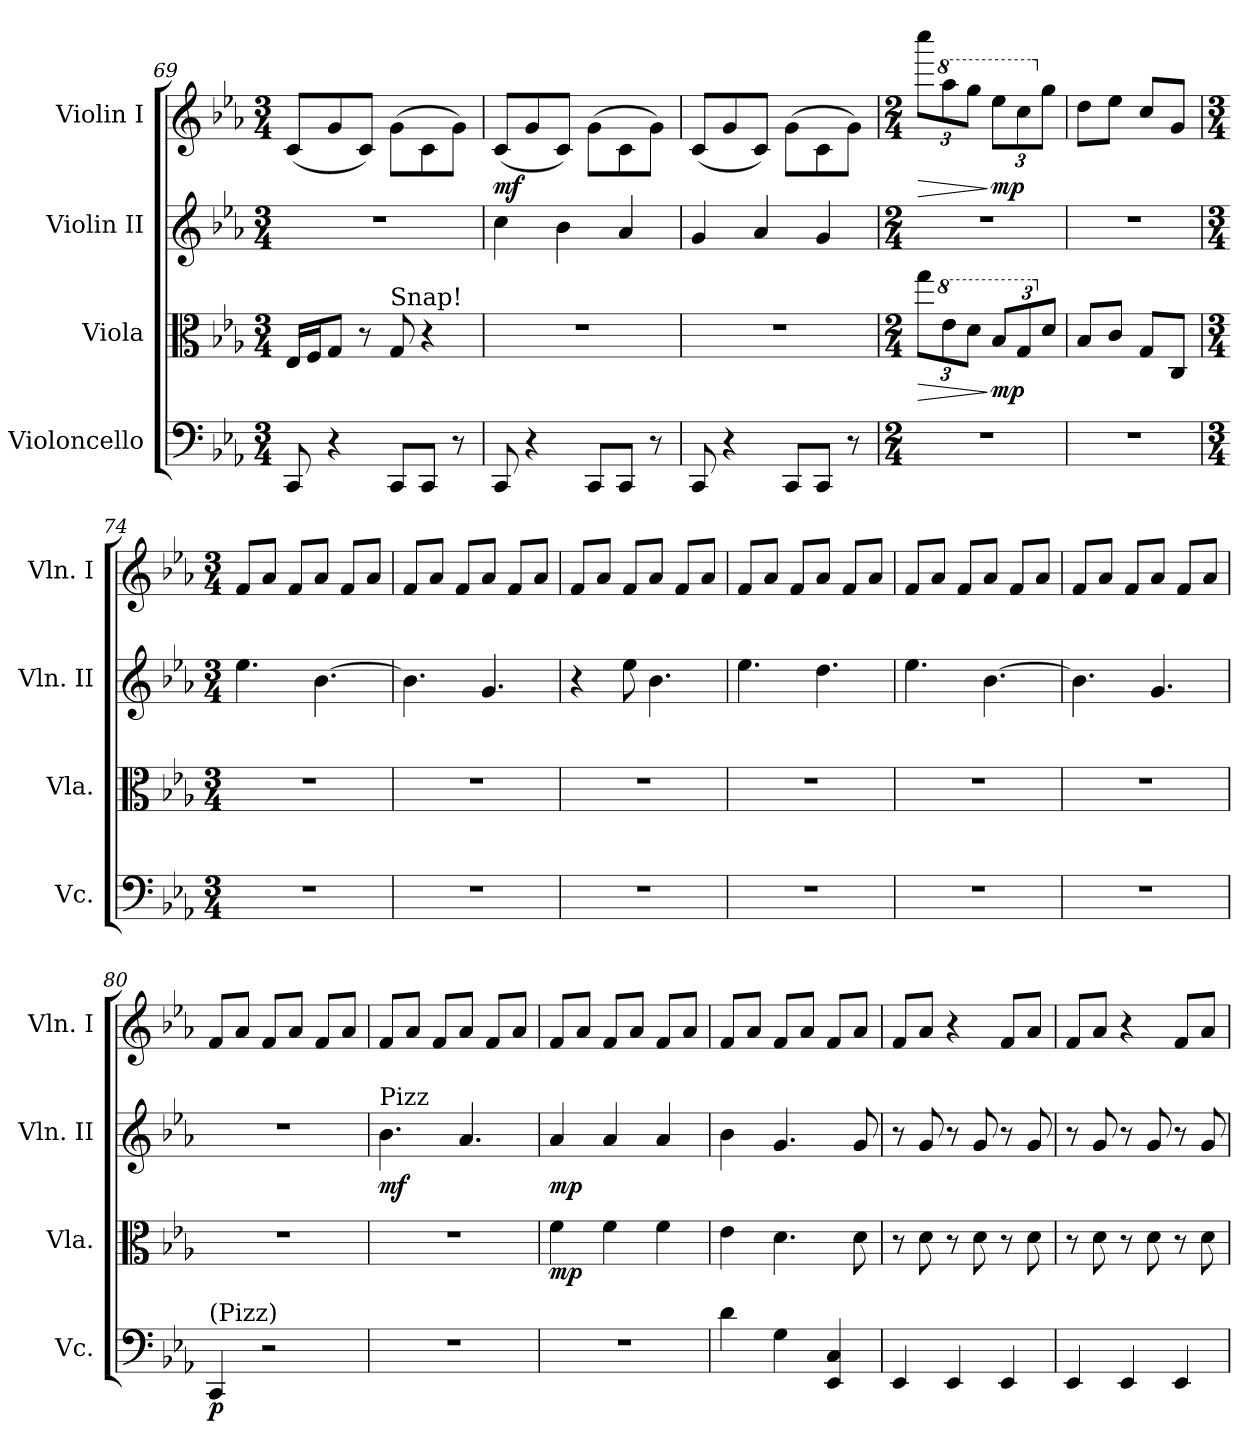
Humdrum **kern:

**kern	**dynam	**kern	**dynam	**kern	**dynam	**kern	**dynam
*part4	*part4	*part3	*part3	*part2	*part2	*part1	*part1
*staff4	*staff4	*staff3	*staff3	*staff2	*staff2	*staff1	*staff1
*I"Violoncello	*	*I"Viola	*	*I"Violin II	*	*I"Violin I	*
*I'Vc.	*	*I'Vla.	*	*I'Vln. II	*	*I'Vln. I	*
*clefF4	*	*clefC3	*	*clefG2	*	*clefG2	*
*k[b-e-a-]	*	*k[b-e-a-]	*	*k[b-e-a-]	*	*k[b-e-a-]	*
*M3/4	*	*M3/4	*	*M3/4	*	*M3/4	*
=69	=69	=69	=69	=69	=69	=69	=69
8CC/	.	16E-/LL	.	2.r	.	(8c/L	.
.	.	16F/J	.	.	.	.	.
4r	.	8G/J	.	.	.	8g/	.
.	.	8r	.	.	.	8c/J)	.
!	!	!LO:TX:a:t=Snap!	!	!	!	!	!
8CC/L	.	8G/	.	.	.	(8g\L	.
8CC/J	.	4r	.	.	.	8c\	.
8r	.	.	.	.	.	8g\J)	.
=70	=70	=70	=70	=70	=70	=70	=70
!	!	!	!	!	!	!	!LO:DY:b
8CC/	.	2.r	.	4cc\	.	(8c/L	mf
4r	.	.	.	.	.	8g/	.
.	.	.	.	4b-\	.	8c/J)	.
8CC/L	.	.	.	.	.	(8g\L	.
8CC/J	.	.	.	4a-/	.	8c\	.
8r	.	.	.	.	.	8g\J)	.
!!LO:PB:g=z
=71	=71	=71	=71	=71	=71	=71	=71
8CC/	.	2.r	.	4g/	.	(8c/L	.
4r	.	.	.	.	.	8g/	.
.	.	.	.	4a-/	.	8c/J)	.
8CC/L	.	.	.	.	.	(8g\L	.
8CC/J	.	.	.	4g/	.	8c\	.
8r	.	.	.	.	.	8g\J)	.
=72	=72	=72	=72	=72	=72	=72	=72
*M2/4	*	*M2/4	*	*M2/4	*	*M2/4	*
*	*	*Xbrackettup	*	*	*	*	*
!	!	!	!LO:HP:b	!	!	!	!
*	*	*	*	*	*	*Xbrackettup	*
!	!	!	!	!	!	!	!LO:HP:b
2r	.	12gg\L	>	2r	.	12cccc\L	>
*	*	*8va	*	*	*	*	*
*	*	*	*	*	*	*8va	*
.	.	12ee-\	.	.	.	12aaa-\	.
.	.	12dd\J	.	.	.	12ggg\J	.
!	!	!	!LO:DY:n=1:b	!	!	!	!LO:DY:n=1:b
.	.	12b-/L	] mp	.	.	12eee-\L	] mp
.	.	12g/	.	.	.	12ccc\	.
*	*	*X8va	*	*	*	*	*
*	*	*	*	*	*	*X8va	*
.	.	12d/J	.	.	.	12gg\J	.
=73	=73	=73	=73	=73	=73	=73	=73
2r	.	8B-/L	.	2r	.	8dd\L	.
.	.	8c/J	.	.	.	8ee-\J	.
.	.	8G/L	.	.	.	8cc/L	.
.	.	8C/J	.	.	.	8g/J	.
=74	=74	=74	=74	=74	=74	=74	=74
*M3/4	*	*M3/4	*	*M3/4	*	*M3/4	*
2.r	.	2.r	.	4.ee-\	.	8f/L	.
.	.	.	.	.	.	8a-/J	.
.	.	.	.	.	.	8f/L	.
.	.	.	.	[4.b-\	.	8a-/J	.
.	.	.	.	.	.	8f/L	.
.	.	.	.	.	.	8a-/J	.
=75	=75	=75	=75	=75	=75	=75	=75
2.r	.	2.r	.	4.b-\]	.	8f/L	.
.	.	.	.	.	.	8a-/J	.
.	.	.	.	.	.	8f/L	.
.	.	.	.	4.g/	.	8a-/J	.
.	.	.	.	.	.	8f/L	.
.	.	.	.	.	.	8a-/J	.
=76	=76	=76	=76	=76	=76	=76	=76
2.r	.	2.r	.	4r	.	8f/L	.
.	.	.	.	.	.	8a-/J	.
.	.	.	.	8ee-\	.	8f/L	.
.	.	.	.	4.b-\	.	8a-/J	.
.	.	.	.	.	.	8f/L	.
.	.	.	.	.	.	8a-/J	.
!!LO:LB:g=z
=77	=77	=77	=77	=77	=77	=77	=77
2.r	.	2.r	.	4.ee-\	.	8f/L	.
.	.	.	.	.	.	8a-/J	.
.	.	.	.	.	.	8f/L	.
.	.	.	.	4.dd\	.	8a-/J	.
.	.	.	.	.	.	8f/L	.
.	.	.	.	.	.	8a-/J	.
=78	=78	=78	=78	=78	=78	=78	=78
2.r	.	2.r	.	4.ee-\	.	8f/L	.
.	.	.	.	.	.	8a-/J	.
.	.	.	.	.	.	8f/L	.
.	.	.	.	[4.b-\	.	8a-/J	.
.	.	.	.	.	.	8f/L	.
.	.	.	.	.	.	8a-/J	.
=79	=79	=79	=79	=79	=79	=79	=79
2.r	.	2.r	.	4.b-\]	.	8f/L	.
.	.	.	.	.	.	8a-/J	.
.	.	.	.	.	.	8f/L	.
.	.	.	.	4.g/	.	8a-/J	.
.	.	.	.	.	.	8f/L	.
.	.	.	.	.	.	8a-/J	.
=80	=80	=80	=80	=80	=80	=80	=80
!LO:TX:a:t=(Pizz)	!	!	!	!	!	!	!
!	!LO:DY:b	!	!	!	!	!	!
4CC/	p	2.r	.	2.r	.	8f/L	.
.	.	.	.	.	.	8a-/J	.
2r	.	.	.	.	.	8f/L	.
.	.	.	.	.	.	8a-/J	.
.	.	.	.	.	.	8f/L	.
.	.	.	.	.	.	8a-/J	.
=81	=81	=81	=81	=81	=81	=81	=81
!	!	!	!	!LO:TX:a:t=Pizz	!	!	!
!	!	!	!	!	!LO:DY:b	!	!
2.r	.	2.r	.	4.b-\	mf	8f/L	.
.	.	.	.	.	.	8a-/J	.
.	.	.	.	.	.	8f/L	.
.	.	.	.	4.a-/	.	8a-/J	.
.	.	.	.	.	.	8f/L	.
.	.	.	.	.	.	8a-/J	.
=82	=82	=82	=82	=82	=82	=82	=82
!	!	!	!LO:DY:b	!	!LO:DY:b	!	!
2.r	.	4f\	mp	4a-/	mp	8f/L	.
.	.	.	.	.	.	8a-/J	.
.	.	4f\	.	4a-/	.	8f/L	.
.	.	.	.	.	.	8a-/J	.
.	.	4f\	.	4a-/	.	8f/L	.
.	.	.	.	.	.	8a-/J	.
!!LO:LB:g=z
=83	=83	=83	=83	=83	=83	=83	=83
4d\	.	4e-\	.	4b-\	.	8f/L	.
.	.	.	.	.	.	8a-/J	.
4G\	.	4.d\	.	4.g/	.	8f/L	.
.	.	.	.	.	.	8a-/J	.
4EE-/ 4C/	.	.	.	.	.	8f/L	.
.	.	8d\	.	8g/	.	8a-/J	.
=84	=84	=84	=84	=84	=84	=84	=84
4EE-/	.	8r	.	8r	.	8f/L	.
.	.	8d\	.	8g/	.	8a-/J	.
4EE-/	.	8r	.	8r	.	4r	.
.	.	8d\	.	8g/	.	.	.
4EE-/	.	8r	.	8r	.	8f/L	.
.	.	8d\	.	8g/	.	8a-/J	.
=85	=85	=85	=85	=85	=85	=85	=85
4EE-/	.	8r	.	8r	.	8f/L	.
.	.	8d\	.	8g/	.	8a-/J	.
4EE-/	.	8r	.	8r	.	4r	.
.	.	8d\	.	8g/	.	.	.
4EE-/	.	8r	.	8r	.	8f/L	.
.	.	8d\	.	8g/	.	8a-/J	.
=	=	=	=	=	=	=	=
*-	*-	*-	*-	*-	*-	*-	*-
